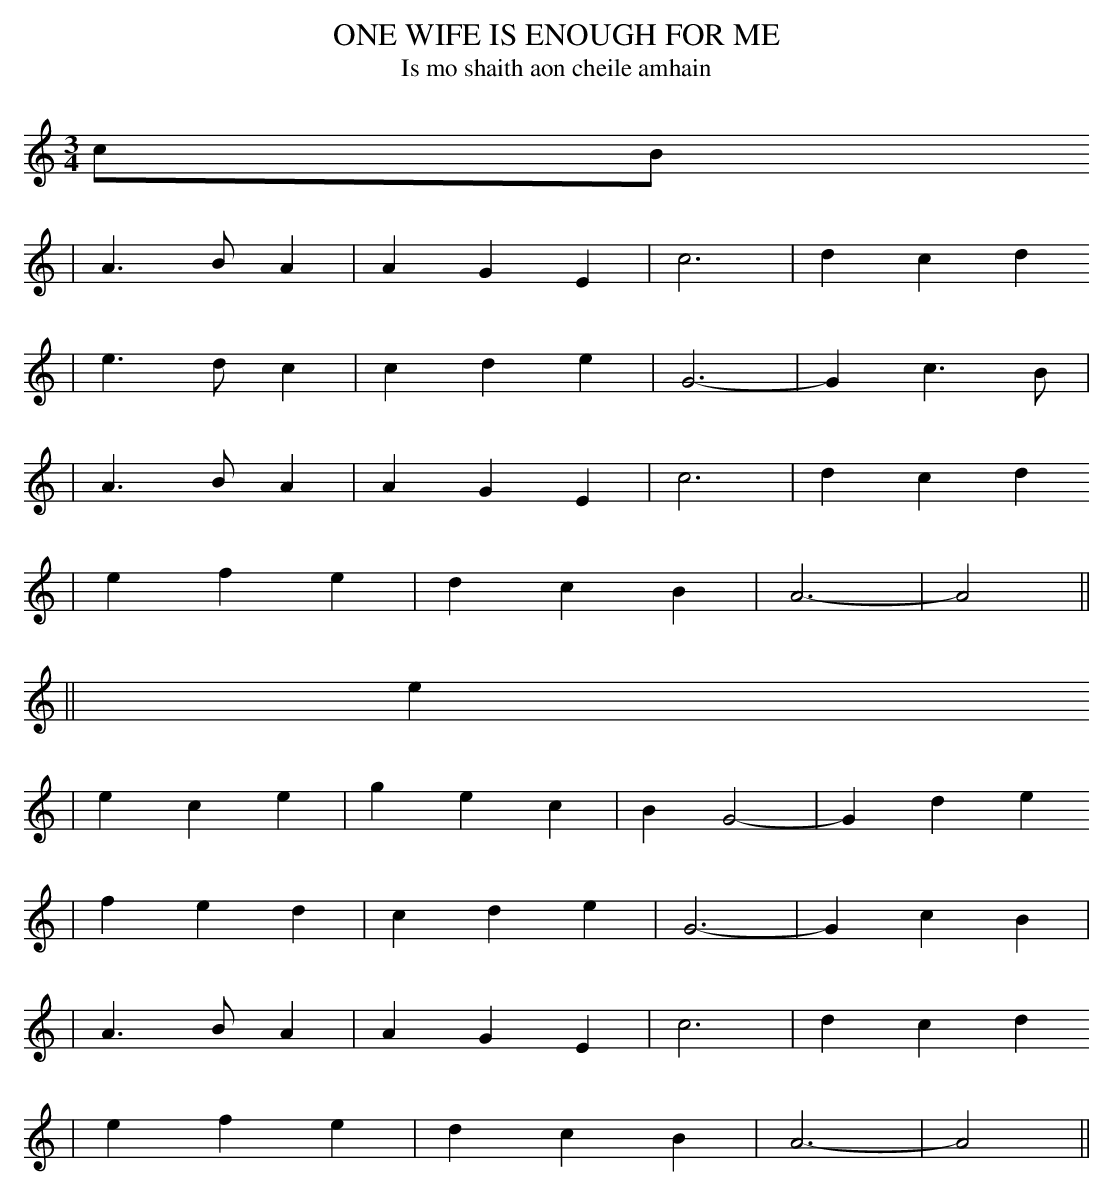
X:1
T: ONE WIFE IS ENOUGH FOR ME
T: Is mo shaith aon cheile amhain
M: 3/4
L: 1/4
K: Am
c/B/
| A>BA | AGE | c3 | dcd
| e>dc | cde | G3- | Gc>B |
| A>BA | AGE | c3 | dcd
| efe | dcB | A3- | A2 ||
|| e
| ece | gec | BG2- | Gde
| fed | cde | G3- | GcB |
| A>BA | AGE | c3 | dcd
| efe | dcB | A3- | A2 ||
